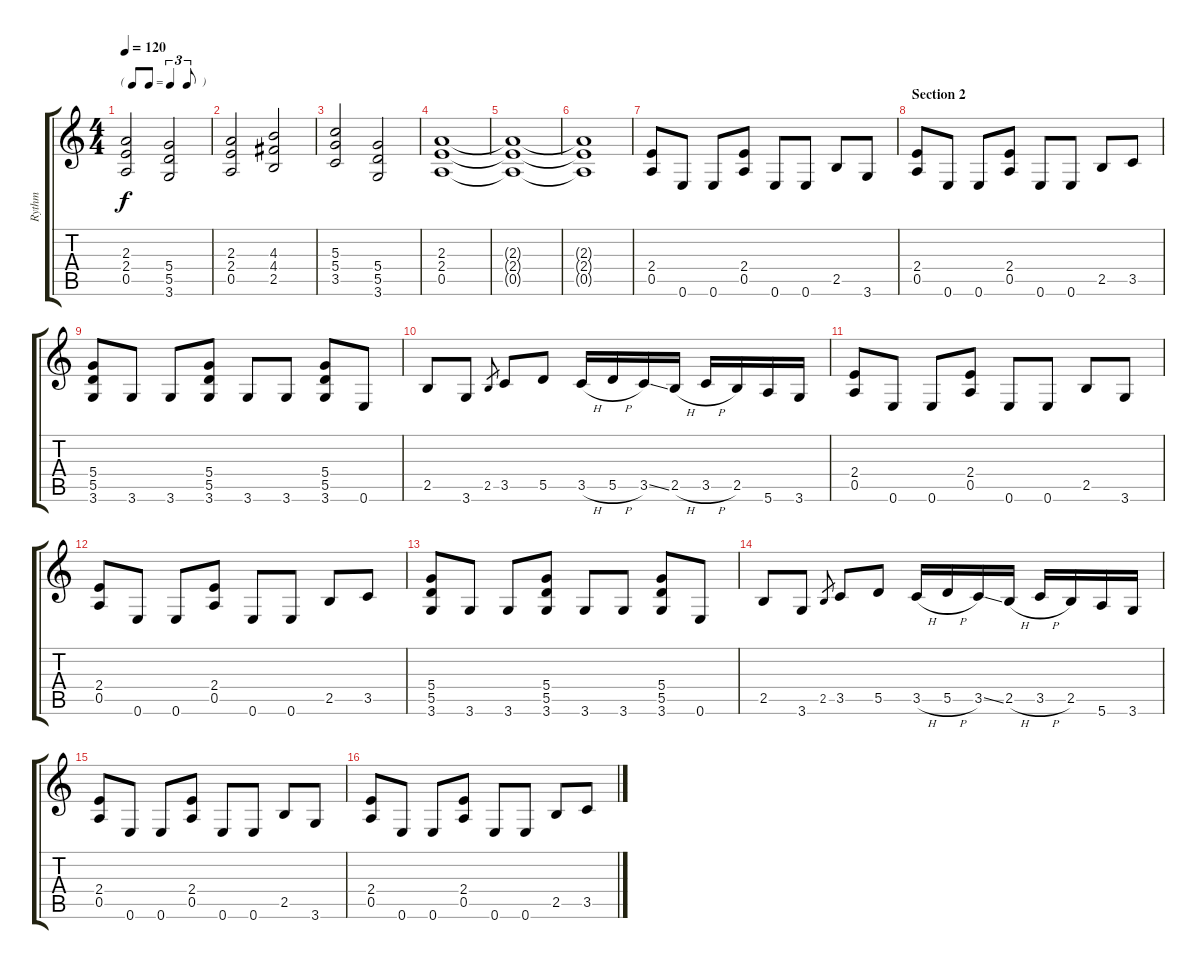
\track ("Rythm" "Rythm") {instrument distortionguitar}
\staff {score tabs}
\tuning (E4 B3 G3 D3 A2 E2) {hide}
\ts (4 4)
\tf triplet8th
\tempo 120
\clef g2
\ks c
(2.3 2.4 0.5).2{dy f} (5.4 5.5 3.6).2 |
(2.3 2.4 0.5).2 (4.3 4.4 2.5).2 |
(5.3 5.4 3.5).2 (5.4 5.5 3.6).2 |
(2.3 2.4 0.5).1 |
(2.3{t} 2.4{t} 0.5{t}).1 |
(2.3{t} 2.4{t} 0.5{t}).1 |
(2.4 0.5).8 0.6.8 0.6.8 (2.4 0.5).8 0.6.8 0.6.8 2.5.8 3.6.8 |
\section ("" "Section 2")
(2.4 0.5).8 0.6.8 0.6.8 (2.4 0.5).8 0.6.8 0.6.8 2.5.8 3.5.8 |
(5.4 5.5 3.6).8 3.6.8 3.6.8 (5.4 5.5 3.6).8 3.6.8 3.6.8 (5.4 5.5 3.6).8 0.6.8 |
2.5.8 3.6.8 2.5.8{gr} 3.5.8 5.5.8 3.5{h}.16 5.5{h}.16 3.5{ss}.16 2.5{h}.16 3.5{h}.16 2.5.16 5.6.16 3.6.16 |
(2.4 0.5).8 0.6.8 0.6.8 (2.4 0.5).8 0.6.8 0.6.8 2.5.8 3.6.8 |
(2.4 0.5).8 0.6.8 0.6.8 (2.4 0.5).8 0.6.8 0.6.8 2.5.8 3.5.8 |
(5.4 5.5 3.6).8 3.6.8 3.6.8 (5.4 5.5 3.6).8 3.6.8 3.6.8 (5.4 5.5 3.6).8 0.6.8 |
2.5.8 3.6.8 2.5.8{gr} 3.5.8 5.5.8 3.5{h}.16 5.5{h}.16 3.5{ss}.16 2.5{h}.16 3.5{h}.16 2.5.16 5.6.16 3.6.16 |
(2.4 0.5).8 0.6.8 0.6.8 (2.4 0.5).8 0.6.8 0.6.8 2.5.8 3.6.8 |
(2.4 0.5).8 0.6.8 0.6.8 (2.4 0.5).8 0.6.8 0.6.8 2.5.8 3.5.8
